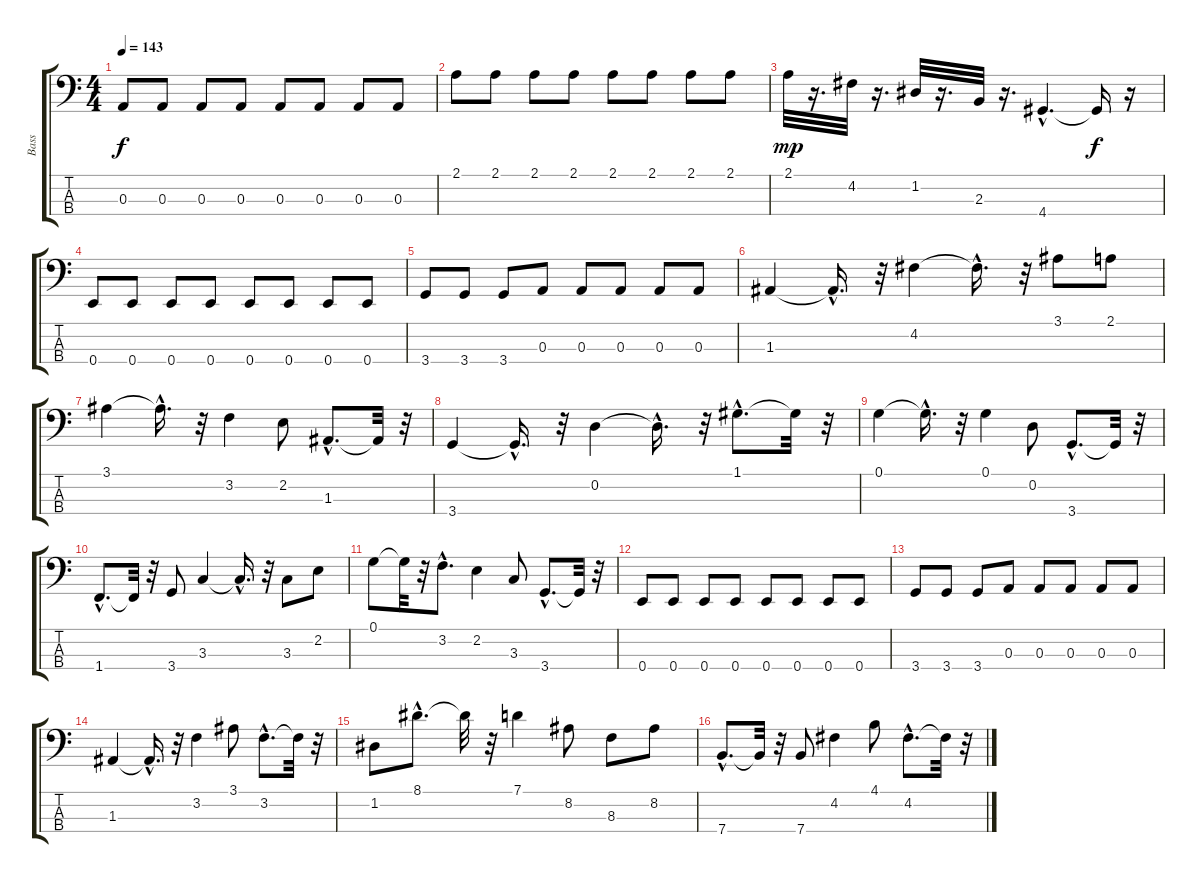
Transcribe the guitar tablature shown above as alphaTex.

\track ("Bass" "Bass") {instrument electricbasspick}
\staff {score tabs}
\tuning (G2 D2 A1 E1) {hide}
\ts (4 4)
\tempo 143
\clef f4
\ks c
0.3.8{dy f} 0.3.8 0.3.8 0.3.8 0.3.8 0.3.8 0.3.8 0.3.8 |
2.1.8 2.1.8 2.1.8 2.1.8 2.1.8 2.1.8 2.1.8 2.1.8 |
2.1.32{dy mp} r.16{d} 4.2.32 r.16{d} 1.2.32 r.16{d} 2.3.32 r.16{d} 4.4{hac}.4{d} 4.4{t}.16{dy f} r.16 |
0.4.8 0.4.8 0.4.8 0.4.8 0.4.8 0.4.8 0.4.8 0.4.8 |
3.4.8 3.4.8 3.4.8 0.3.8 0.3.8 0.3.8 0.3.8 0.3.8 |
1.3.4 1.3{hac t}.16{d} r.32 4.2.4 4.2{hac t}.16{d} r.32 3.1.8 2.1.8 |
3.1.4 3.1{hac t}.16{d} r.32 3.2.4 2.2.8 1.3{hac}.8{d} 1.3{t}.32 r.32 |
3.4.4 3.4{hac t}.16{d} r.32 0.2.4 0.2{hac t}.16{d} r.32 1.1{hac}.8{d} 1.1{t}.32 r.32 |
0.1.4 0.1{hac t}.16{d} r.32 0.1.4 0.2.8 3.4{hac}.8{d} 3.4{t}.32 r.32 |
1.4{hac}.8{d} 1.4{t}.32 r.32 3.4.8 3.3.4 3.3{hac t}.16{d} r.32 3.3.8 2.2.8 |
0.1.8 0.1{t}.32 r.32 3.2{hac}.8{d} 2.2.4 3.3.8 3.4{hac}.8{d} 3.4{t}.32 r.32 |
0.4.8 0.4.8 0.4.8 0.4.8 0.4.8 0.4.8 0.4.8 0.4.8 |
3.4.8 3.4.8 3.4.8 0.3.8 0.3.8 0.3.8 0.3.8 0.3.8 |
1.3.4 1.3{hac t}.16{d} r.32 3.2.4 3.1.8 3.2{hac}.8{d} 3.2{t}.32 r.32 |
1.2.8 8.1{hac}.8{d} 8.1{t}.32 r.32 7.1.4 8.2.8 8.3.8 8.2.8 |
7.4{hac}.8{d} 7.4{t}.32 r.32 7.4.8 4.2.4 4.1.8 4.2{hac}.8{d} 4.2{t}.32 r.32
